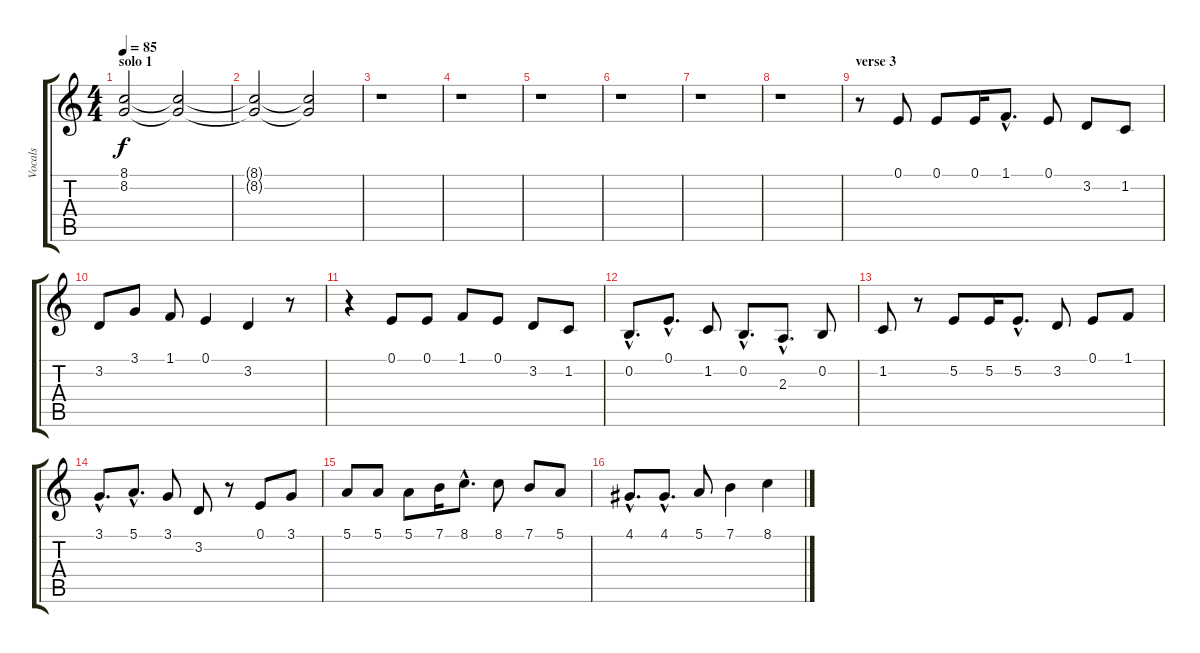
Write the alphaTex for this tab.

\track ("Vocals" "Vocals") {instrument lead2sawtooth}
\staff {score tabs}
\tuning (E4 B3 G3 D3 A2 E2) {hide}
\ts (4 4)
\section ("" "solo 1")
\tempo 85
\clef g2
\ks c
(8.1{t} 8.2{t}).2{dy f volume 14} (8.1{t} 8.2{t}).2{volume 11} |
(8.1{t} 8.2{t}).2{volume 6} (8.1{t} 8.2{t}).2{volume 0} |
r.1 |
r.1 |
r.1 |
r.1 |
r.1 |
r.1 |
\section ("" "verse 3")
r.8{volume 15} 0.1.8 0.1.8 0.1.16 1.1{hac}.8{d} 0.1.8 3.2.8 1.2.8 |
3.2.8 3.1.8 1.1.8 0.1.4 3.2.4 r.8 |
r.4 0.1.8 0.1.8 1.1.8 0.1.8 3.2.8 1.2.8 |
0.2{hac}.8{d} 0.1{hac}.8{d} 1.2.8 0.2{hac}.8{d} 2.3{hac}.8{d} 0.2.8 |
1.2.8 r.8 5.2.8 5.2.16 5.2{hac}.8{d} 3.2.8 0.1.8 1.1.8 |
3.1{hac}.8{d} 5.1{hac}.8{d} 3.1.8 3.2.8 r.8 0.1.8 3.1.8 |
5.1.8 5.1.8 5.1.8 7.1.16 8.1{hac}.8{d} 8.1.8 7.1.8 5.1.8 |
4.1{hac}.8{d} 4.1{hac}.8{d} 5.1.8 7.1.4 8.1.4
